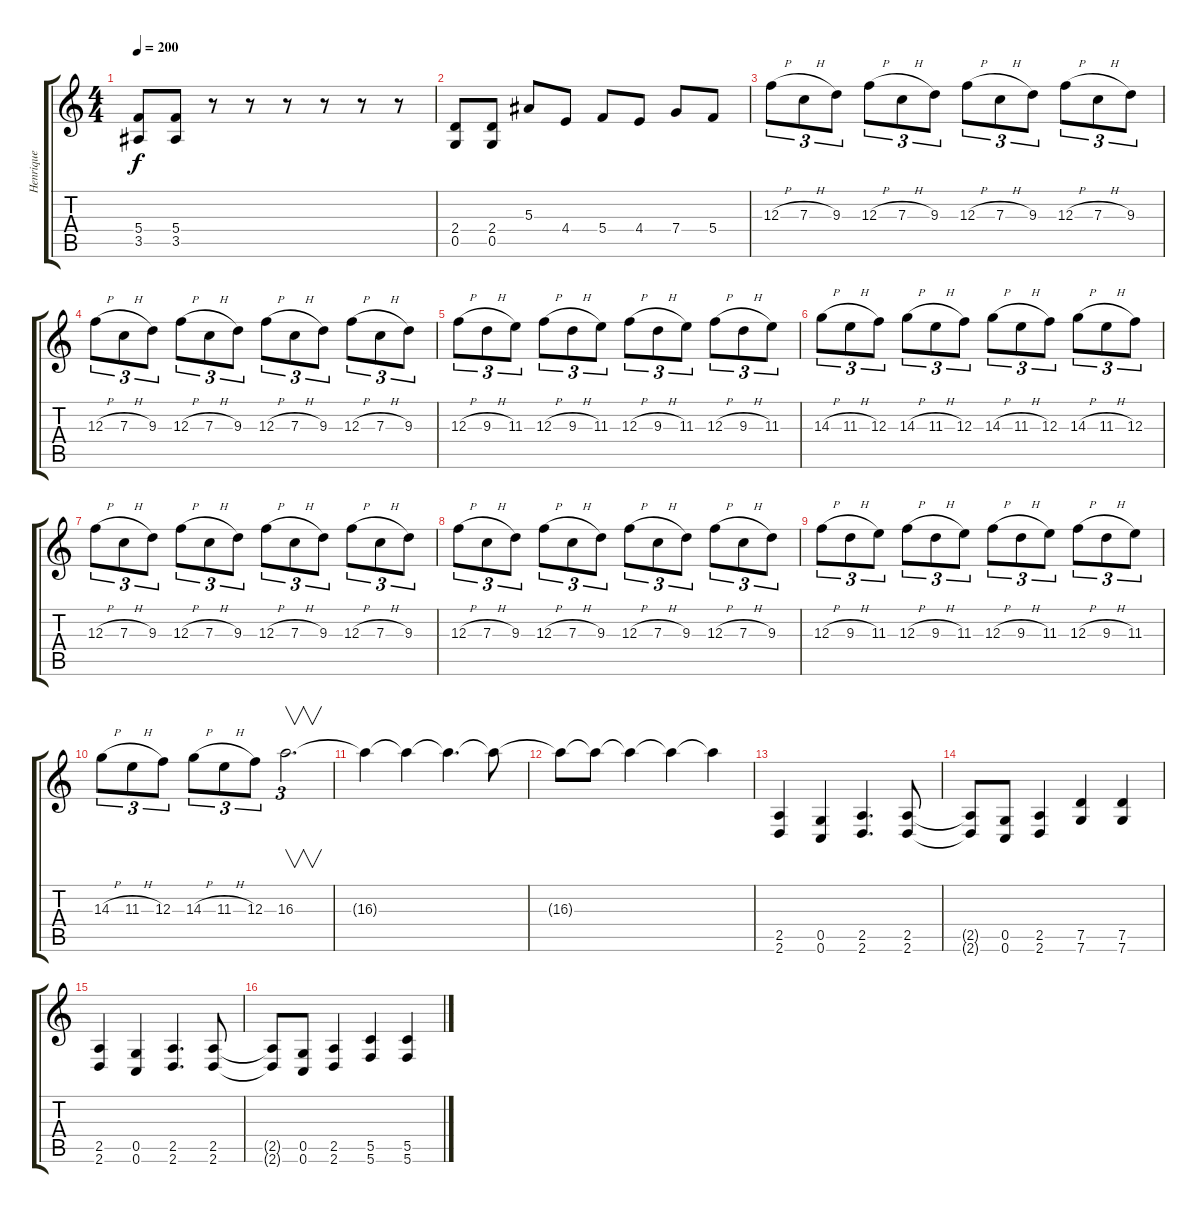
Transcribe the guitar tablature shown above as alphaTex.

\track ("Henrique" "Henrique") {instrument distortionguitar}
\staff {score tabs}
\tuning (D4 A3 F3 C3 G2 C2) {hide}
\ts (4 4)
\tempo 200
\clef g2
\ks c
(5.4 3.5).8{dy f} (5.4 3.5).8 r.8 r.8 r.8 r.8 r.8 r.8 |
(2.4 0.5).8 (2.4 0.5).8 5.3.8 4.4.8 5.4.8 4.4.8 7.4.8 5.4.8 |
12.3{h}.8{tu (3 2)} 7.3{h}.8{tu (3 2)} 9.3.8{tu (3 2)} 12.3{h}.8{tu (3 2)} 7.3{h}.8{tu (3 2)} 9.3.8{tu (3 2)} 12.3{h}.8{tu (3 2)} 7.3{h}.8{tu (3 2)} 9.3.8{tu (3 2)} 12.3{h}.8{tu (3 2)} 7.3{h}.8{tu (3 2)} 9.3.8{tu (3 2)} |
12.3{h}.8{tu (3 2)} 7.3{h}.8{tu (3 2)} 9.3.8{tu (3 2)} 12.3{h}.8{tu (3 2)} 7.3{h}.8{tu (3 2)} 9.3.8{tu (3 2)} 12.3{h}.8{tu (3 2)} 7.3{h}.8{tu (3 2)} 9.3.8{tu (3 2)} 12.3{h}.8{tu (3 2)} 7.3{h}.8{tu (3 2)} 9.3.8{tu (3 2)} |
12.3{h}.8{tu (3 2)} 9.3{h}.8{tu (3 2)} 11.3.8{tu (3 2)} 12.3{h}.8{tu (3 2)} 9.3{h}.8{tu (3 2)} 11.3.8{tu (3 2)} 12.3{h}.8{tu (3 2)} 9.3{h}.8{tu (3 2)} 11.3.8{tu (3 2)} 12.3{h}.8{tu (3 2)} 9.3{h}.8{tu (3 2)} 11.3.8{tu (3 2)} |
14.3{h}.8{tu (3 2)} 11.3{h}.8{tu (3 2)} 12.3.8{tu (3 2)} 14.3{h}.8{tu (3 2)} 11.3{h}.8{tu (3 2)} 12.3.8{tu (3 2)} 14.3{h}.8{tu (3 2)} 11.3{h}.8{tu (3 2)} 12.3.8{tu (3 2)} 14.3{h}.8{tu (3 2)} 11.3{h}.8{tu (3 2)} 12.3.8{tu (3 2)} |
12.3{h}.8{tu (3 2)} 7.3{h}.8{tu (3 2)} 9.3.8{tu (3 2)} 12.3{h}.8{tu (3 2)} 7.3{h}.8{tu (3 2)} 9.3.8{tu (3 2)} 12.3{h}.8{tu (3 2)} 7.3{h}.8{tu (3 2)} 9.3.8{tu (3 2)} 12.3{h}.8{tu (3 2)} 7.3{h}.8{tu (3 2)} 9.3.8{tu (3 2)} |
12.3{h}.8{tu (3 2)} 7.3{h}.8{tu (3 2)} 9.3.8{tu (3 2)} 12.3{h}.8{tu (3 2)} 7.3{h}.8{tu (3 2)} 9.3.8{tu (3 2)} 12.3{h}.8{tu (3 2)} 7.3{h}.8{tu (3 2)} 9.3.8{tu (3 2)} 12.3{h}.8{tu (3 2)} 7.3{h}.8{tu (3 2)} 9.3.8{tu (3 2)} |
12.3{h}.8{tu (3 2)} 9.3{h}.8{tu (3 2)} 11.3.8{tu (3 2)} 12.3{h}.8{tu (3 2)} 9.3{h}.8{tu (3 2)} 11.3.8{tu (3 2)} 12.3{h}.8{tu (3 2)} 9.3{h}.8{tu (3 2)} 11.3.8{tu (3 2)} 12.3{h}.8{tu (3 2)} 9.3{h}.8{tu (3 2)} 11.3.8{tu (3 2)} |
14.3{h}.8{tu (3 2)} 11.3{h}.8{tu (3 2)} 12.3.8{tu (3 2)} 14.3{h}.8{tu (3 2)} 11.3{h}.8{tu (3 2)} 12.3.8{tu (3 2)} 16.3.2{v d tu (3 2)} |
16.3{t}.4{volume 3} 16.3{t}.4 16.3{t}.4{d} 16.3{t}.8 |
16.3{t}.8 16.3{t}.8 16.3{t}.4 16.3{t}.4 16.3{t}.4 |
(2.5 2.6).4{volume 13} (0.5 0.6).4 (2.5 2.6).4{d} (2.5 2.6).8 |
(2.5{t} 2.6{t}).8 (0.5 0.6).8 (2.5 2.6).4 (7.5 7.6).4 (7.5 7.6).4 |
(2.5 2.6).4 (0.5 0.6).4 (2.5 2.6).4{d} (2.5 2.6).8 |
(2.5{t} 2.6{t}).8 (0.5 0.6).8 (2.5 2.6).4 (5.5 5.6).4 (5.5 5.6).4
